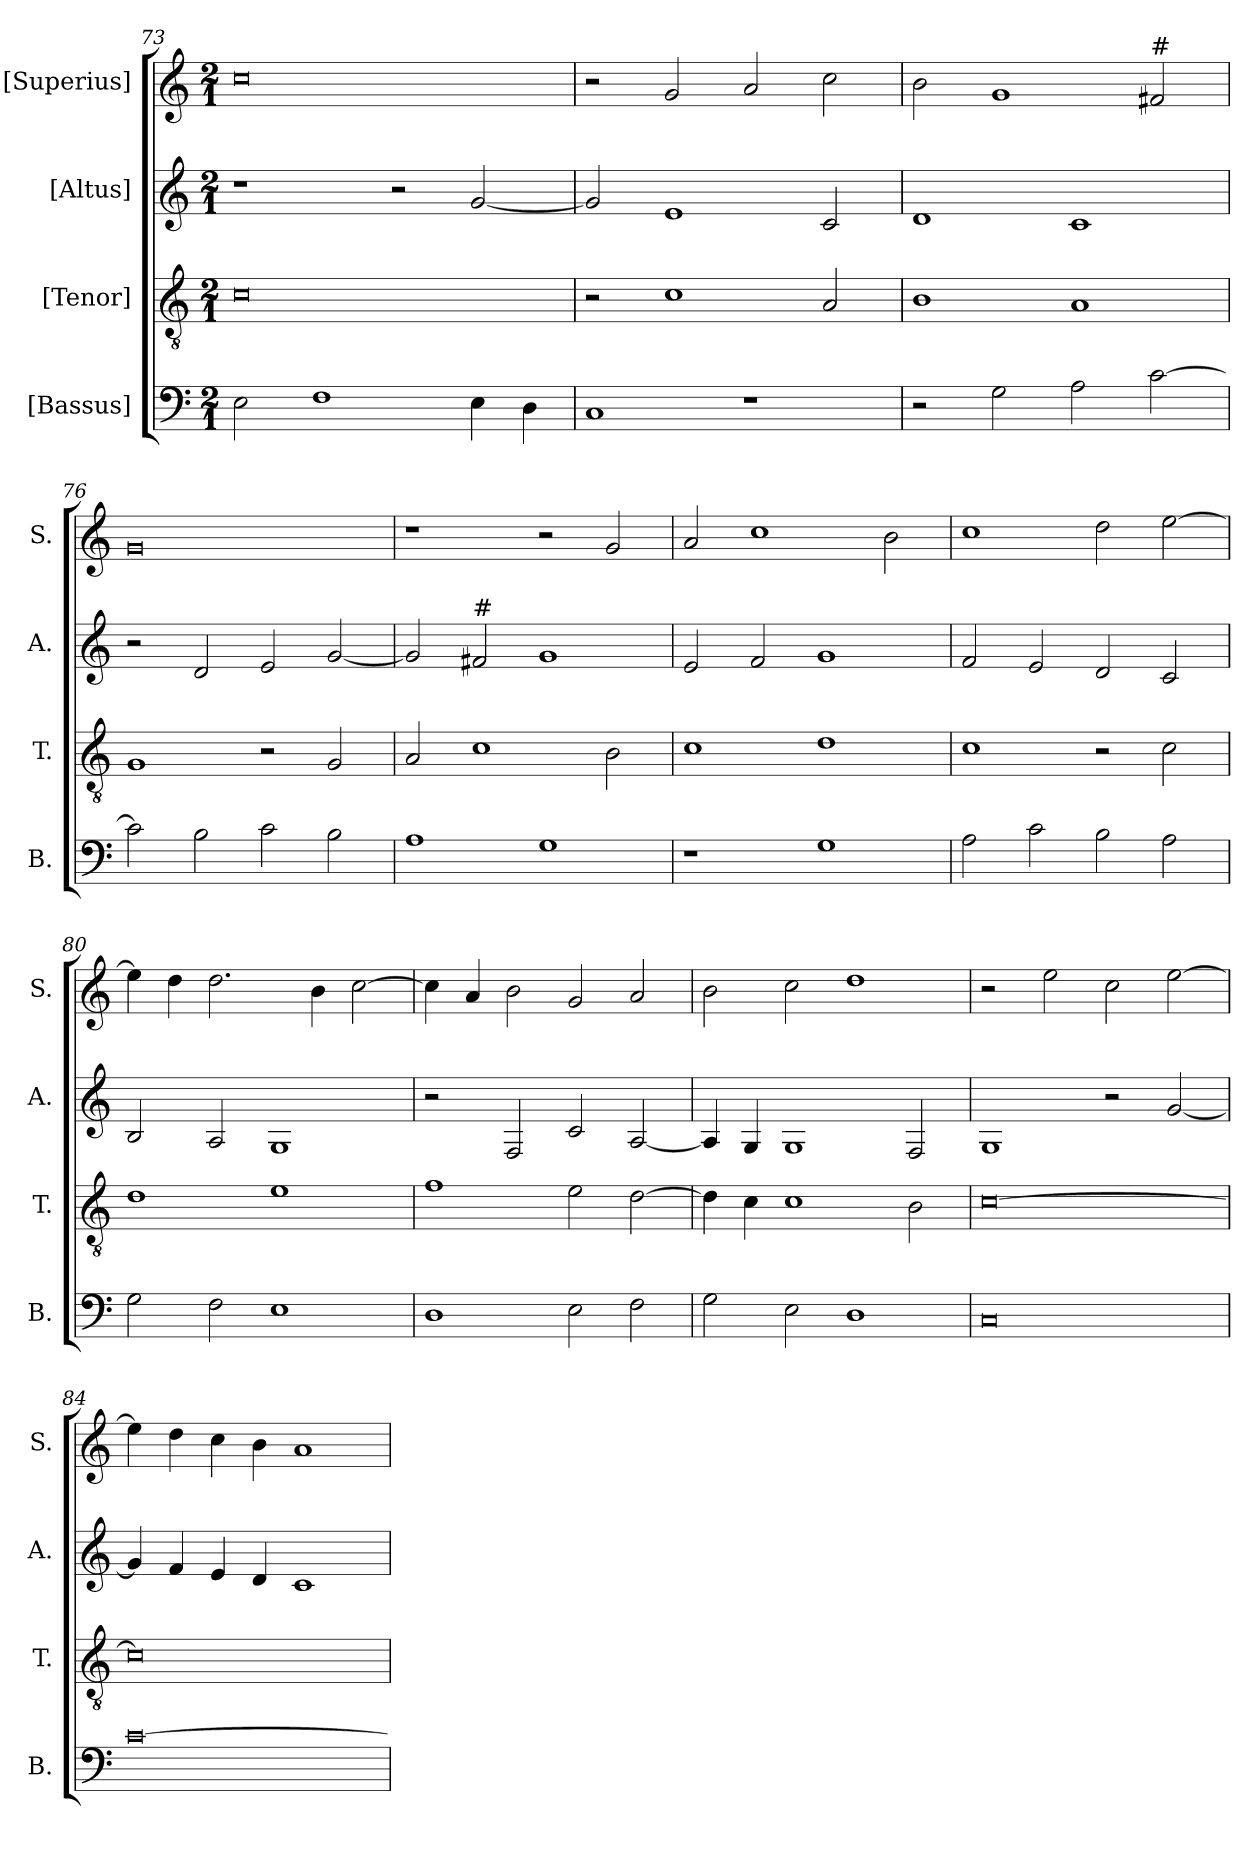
**kern	**kern	**kern	**kern
*part4	*part3	*part2	*part1
*staff4	*staff3	*staff2	*staff1
*I"[Bassus]	*I"[Tenor]	*I"[Altus]	*I"[Superius]
*I'B.	*I'T.	*I'A.	*I'S.
*clefF4	*clefGv2	*clefG2	*clefG2
*	*ITrd7c12	*	*
*k[]	*k[]	*k[]	*k[]
*C:	*C:	*C:	*C:
*M2/1	*M2/1	*M2/1	*M2/1
=73	=73	=73	=73
2Ei\	0Ci	1r	0cci
1Fi	.	.	.
.	.	2r	.
4Ei\	.	[<2gi/	.
4Di\	.	.	.
=74	=74	=74	=74
1Ci	2r	2gi/]	2r
.	1Ci	1ei	2gi/
1r	.	.	2ai/
.	2AAi/	2ci/	2cci\
!!LO:PB:g=z
=75	=75	=75	=75
2r	1BBi	1di	2bi\
2Gi\	.	.	1gi
2Ai\	1AAi	1ci	.
!	!	!	!LO:TX:a:t=#
[>2ci\	.	.	2f#j/
=76	=76	=76	=76
2ci\]	1GGi	2r	0gi
2Bi\	.	2di/	.
2ci\	2r	2ei/	.
2Bi\	2GGi/	[<2gi/	.
=77	=77	=77	=77
1Ai	2AAi/	2gi/]	1r
!	!	!LO:TX:a:t=#	!
.	1Ci	2f#j/	.
1Gi	.	1gi	2r
.	2BBi\	.	2gi/
=78	=78	=78	=78
1r	1Ci	2ei/	2ai/
.	.	2fi/	1cci
1Gi	1Di	1gi	.
.	.	.	2bi\
=79	=79	=79	=79
2Ai\	1Ci	2fi/	1cci
2ci\	.	2ei/	.
2Bi\	2r	2di/	2ddi\
2Ai\	2Ci\	2ci/	[>2eei\
=80	=80	=80	=80
2Gi\	1Di	2Bi/	4eei\]
.	.	.	4ddi\
2Fi\	.	2Ai/	2.ddi\
1Ei	1Ei	1Gi	.
.	.	.	4bi\
.	.	.	[>2cci\
!!LO:LB:g=z
=81	=81	=81	=81
1Di	1Fi	2r	4cci\]
.	.	.	4ai/
.	.	2Fi/	2bi\
2Ei\	2Ei\	2ci/	2gi/
2Fi\	[>2Di\	[<2Ai/	2ai/
=82	=82	=82	=82
2Gi\	4Di\]	4Ai/]	2bi\
.	4Ci\	4Gi/	.
2Ei\	1Ci	1Gi	2cci\
1Di	.	.	1ddi
.	2BBi\	2Fi/	.
=83	=83	=83	=83
0Ci	[>0Ci	1Gi	2r
.	.	.	2eei\
.	.	2r	2cci\
.	.	[<2gi/	[>2eei\
=84	=84	=84	=84
[>0ci	0Ci]	4gi/]	4eei\]
.	.	4fi/	4ddi\
.	.	4ei/	4cci\
.	.	4di/	4bi\
.	.	1ci	1ai
=	=	=	=
*-	*-	*-	*-
